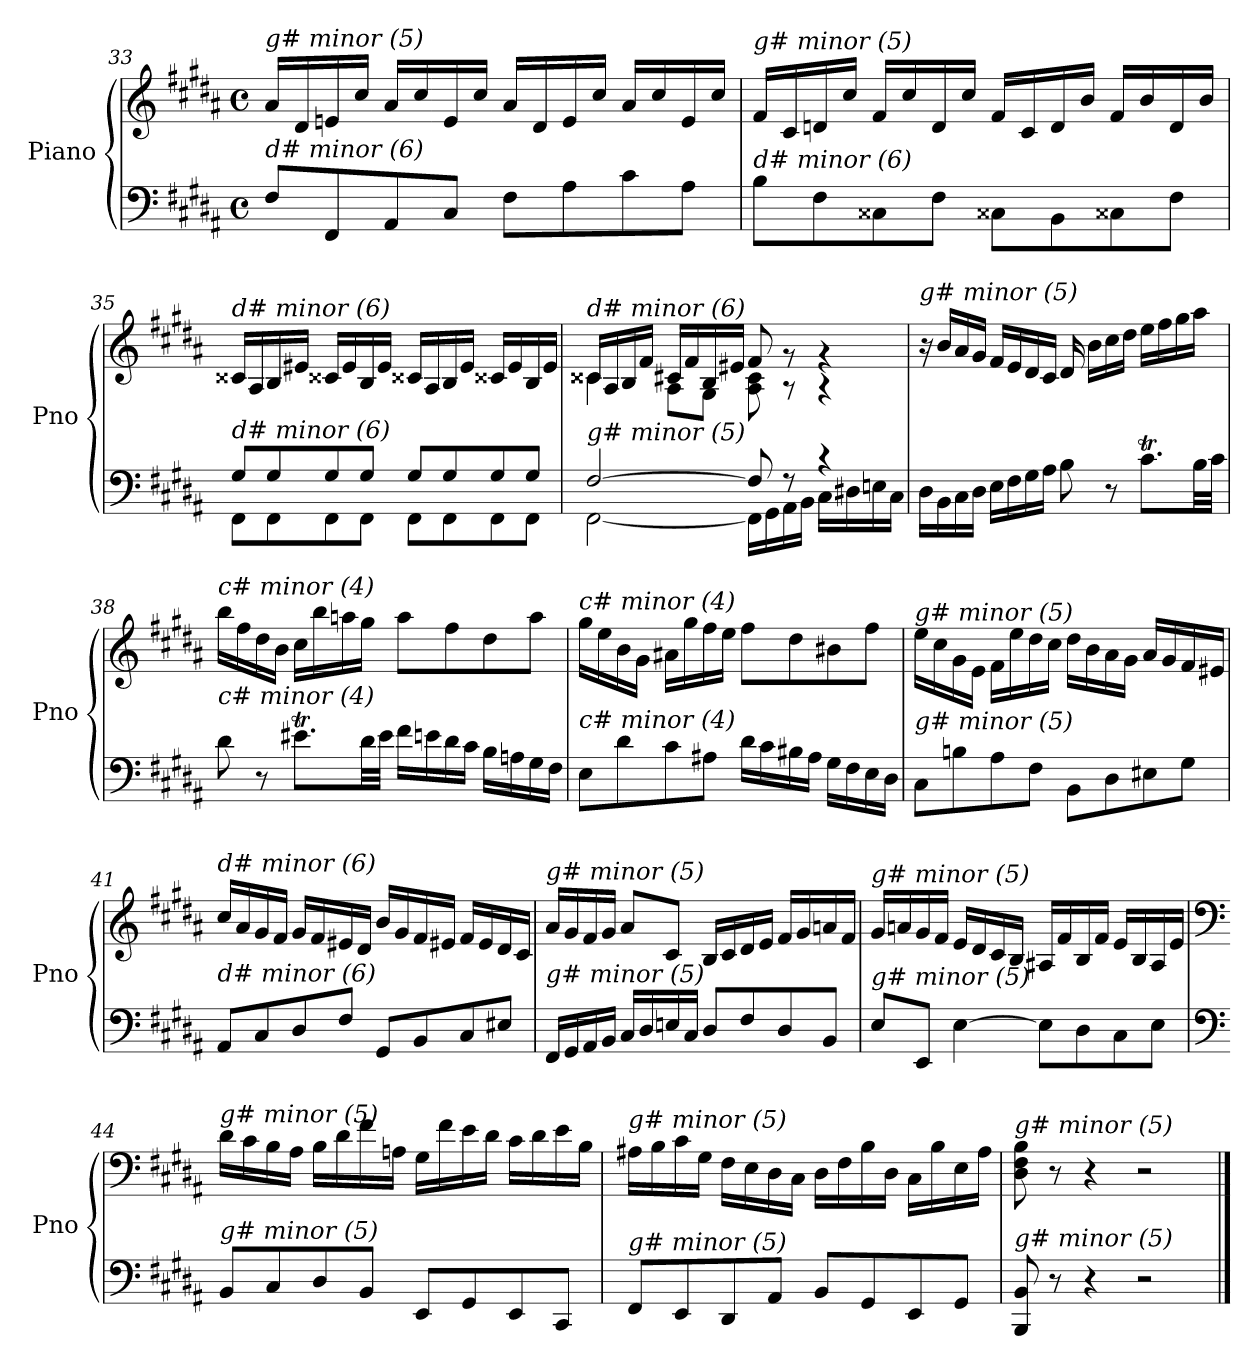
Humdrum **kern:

**kern	**kern
*part1	*part1
*staff2	*staff1
*I"Piano	*
*I'Pno	*
!!LO:PB:g=z
*clefF4	*clefG2
*k[f#c#g#d#a#]	*k[f#c#g#d#a#]
*M4/4	*M4/4
*met(c)	*met(c)
=33	=33
!	!LO:TX:i:t=g# minor (5)
!LO:TX:i:t=d# minor (6)	!
8F#/L	16a#/LL
.	16d#/
8FF#/	16en/
.	16cc#/JJ
8AA#/	16a#/LL
.	16cc#/
8C#/J	16e/
.	16cc#/JJ
8F#\L	16a#/LL
.	16d#/
8A#\	16e/
.	16cc#/JJ
8c#\	16a#/LL
.	16cc#/
8A#\J	16e/
.	16cc#/JJ
=34	=34
!	!LO:TX:i:t=g# minor (5)
!LO:TX:i:t=d# minor (6)	!
8B\L	16f#/LL
.	16c#/
8F#\	16dn/
.	16cc#/JJ
8C##Xi\	16f#/LL
.	16cc#/
8F#\J	16d/
.	16cc#/JJ
8C##Xi\L	16f#/LL
.	16c#/
8BB\	16d/
.	16b/JJ
8C##Xi\	16f#/LL
.	16b/
8F#\J	16d/
.	16b/JJ
=35	=35
*^	*
!	!	!LO:TX:i:t=d# minor (6)
!LO:TX:i:t=d# minor (6)	!	!
8G#/L	8FF#\L	16c##Xi/LL
.	.	16A#/
8G#/	8FF#\	16B/
.	.	16e#X/JJ
8G#/	8FF#\	16c##Xi/LL
.	.	16e#/
8G#/J	8FF#\J	16B/
.	.	16e#/JJ
8G#/L	8FF#\L	16c##Xi/LL
.	.	16A#/
8G#/	8FF#\	16B/
.	.	16e#/JJ
8G#/	8FF#\	16c##Xi/LL
.	.	16e#/
8G#/J	8FF#\J	16B/
.	.	16e#/JJ
!!LO:LB:g=z
=36	=36	=36
*	*	*^
!	!	!LO:TX:i:t=d# minor (6)	!
!LO:TX:i:t=g# minor (5)	!	!	!
[2F#/	[2FF#\	16c##Xi/LL	4c##Xi\
.	.	16A#/	.
.	.	16B/	.
.	.	16f#/JJ	.
.	.	16c#/LL	8A#\L
.	.	16f#/	.
.	.	16B/	8G#\J
.	.	16e#X/JJ	.
8F#/]	16FF#\LL]	8f#/	8A#\ 8c#\
.	16GG#\	.	.
8r	16AA#\	8rg	8r
.	16BB\JJ	.	.
4r	16C#\LL	4rg	4r
.	16D#X\	.	.
.	16En\	.	.
.	16C#\JJ	.	.
*	*	*v	*v
=37	=37	=37
!	!	!LO:TX:i:t=g# minor (5)
!LO:TX:i:t=g# minor (5)	!	!
*v	*v	*
16D#\LL	16r
16BB\	16b/LL
16C#\	16a#/
16D#\JJ	16g#/JJ
16E\LL	16f#/LL
16F#\	16e/
16G#\	16d#/
16A#\JJ	16c#/JJ
8B\	16d#/
.	16b\LL
8r	16cc#\
.	16dd#\JJ
8.c#T\L	16ee\LL
.	16ff#\
.	16gg#\
32B\LL	16aa#\JJ
32c#\JJJ	.
=38	=38
!	!LO:TX:i:t=c# minor (4)
!LO:TX:i:t=c# minor (4)	!
8d#\	16bb\LL
.	16ff#\
8r	16dd#\
.	16b\JJ
8.e#Xt\L	16cc#\LL
.	16bb\
.	16aan\
32d#\LL	16gg#\JJ
32e#\JJJ	.
16f#\LL	8aa\L
16en\	.
16d#\	8ff#\
16c#\JJ	.
16B\LL	8dd#\
16An\	.
16G#\	8aa\J
16F#\JJ	.
!!LO:LB:g=z
=39	=39
!	!LO:TX:i:t=c# minor (4)
!LO:TX:i:t=c# minor (4)	!
8E\L	16gg#\LL
.	16ee\
8d#\	16b\
.	16g#\JJ
8c#\	16a#X\LL
.	16gg#\
8A#X\J	16ff#\
.	16ee\JJ
16d#\LL	8ff#\L
16c#\	.
16B#X\	8dd#\
16A#\JJ	.
16G#\LL	8b#X\
16F#\	.
16E\	8ff#\J
16D#\JJ	.
=40	=40
!	!LO:TX:i:t=g# minor (5)
!LO:TX:i:t=g# minor (5)	!
8C#\L	16ee\LL
.	16cc#\
8Bn\	16g#\
.	16e\JJ
8A#\	16f#\LL
.	16ee\
8F#\J	16dd#\
.	16cc#\JJ
8BB\L	16dd#\LL
.	16b\
8D#\	16a#\
.	16g#\JJ
8E#X\	16a#/LL
.	16g#/
8G#\J	16f#/
.	16e#X/JJ
=41	=41
!	!LO:TX:i:t=d# minor (6)
!LO:TX:i:t=d# minor (6)	!
8AA#/L	16cc#/LL
.	16a#/
8C#/	16g#/
.	16f#/JJ
8D#/	16g#/LL
.	16f#/
8F#/J	16e#X/
.	16d#/JJ
8GG#/L	16b/LL
.	16g#/
8BB/	16f#/
.	16e#X/JJ
8C#/	16f#/LL
.	16e#/
8E#X/J	16d#/
.	16c#/JJ
!!LO:LB:g=z
=42	=42
!	!LO:TX:i:t=g# minor (5)
!LO:TX:i:t=g# minor (5)	!
16FF#/LL	16a#/LL
16GG#/	16g#/
16AA#/	16f#/
16BB/JJ	16g#/JJ
16C#/LL	8a#/L
16D#/	.
16En/	8c#/J
16C#/JJ	.
8D#/L	16B/LL
.	16c#/
8F#/	16d#/
.	16e/JJ
8D#/	16f#/LL
.	16g#/
8BB/J	16an/
.	16f#/JJ
=43	=43
!	!LO:TX:i:t=g# minor (5)
!LO:TX:i:t=g# minor (5)	!
8E/L	16g#/LL
.	16an/
8EE/J	16g#/
.	16f#/JJ
[4E\	16e/LL
.	16d#/
.	16c#/
.	16B/JJ
8E\L]	16A#X/LL
.	16f#/
8D#\	16B/
.	16f#/JJ
8C#\	16e/LL
.	16B/
8E\J	16A#/
.	16e/JJ
!!LO:LB:g=z
=44	=44
*clefF4	*clefF4
!	!LO:TX:i:t=g# minor (5)
!LO:TX:i:t=g# minor (5)	!
8BB/L	16d#\LL
.	16c#\
8C#/	16B\
.	16A#\JJ
8D#/	16B\LL
.	16d#\
8BB/J	16f#\
.	16An\JJ
8EE/L	16G#\LL
.	16f#\
8GG#/	16e\
.	16d#\JJ
8EE/	16c#\LL
.	16d#\
8CC#/J	16e\
.	16B\JJ
=45	=45
!	!LO:TX:i:t=g# minor (5)
!LO:TX:i:t=g# minor (5)	!
8FF#/L	16A#X\LL
.	16B\
8EE/	16c#\
.	16G#\JJ
8DD#/	16F#\LL
.	16E\
8AA#/J	16D#\
.	16C#\JJ
8BB/L	16D#\LL
.	16F#\
8GG#/	16B\
.	16D#\JJ
8EE/	16C#\LL
.	16B\
8GG#/J	16E\
.	16A#\JJ
=46	=46
!	!LO:TX:i:t=g# minor (5)
!LO:TX:i:t=g# minor (5)	!
8BBB/ 8BB/	8D#\ 8F#\ 8B\
8r	8r
4r	4r
2r	2r
==	==
*-	*-
